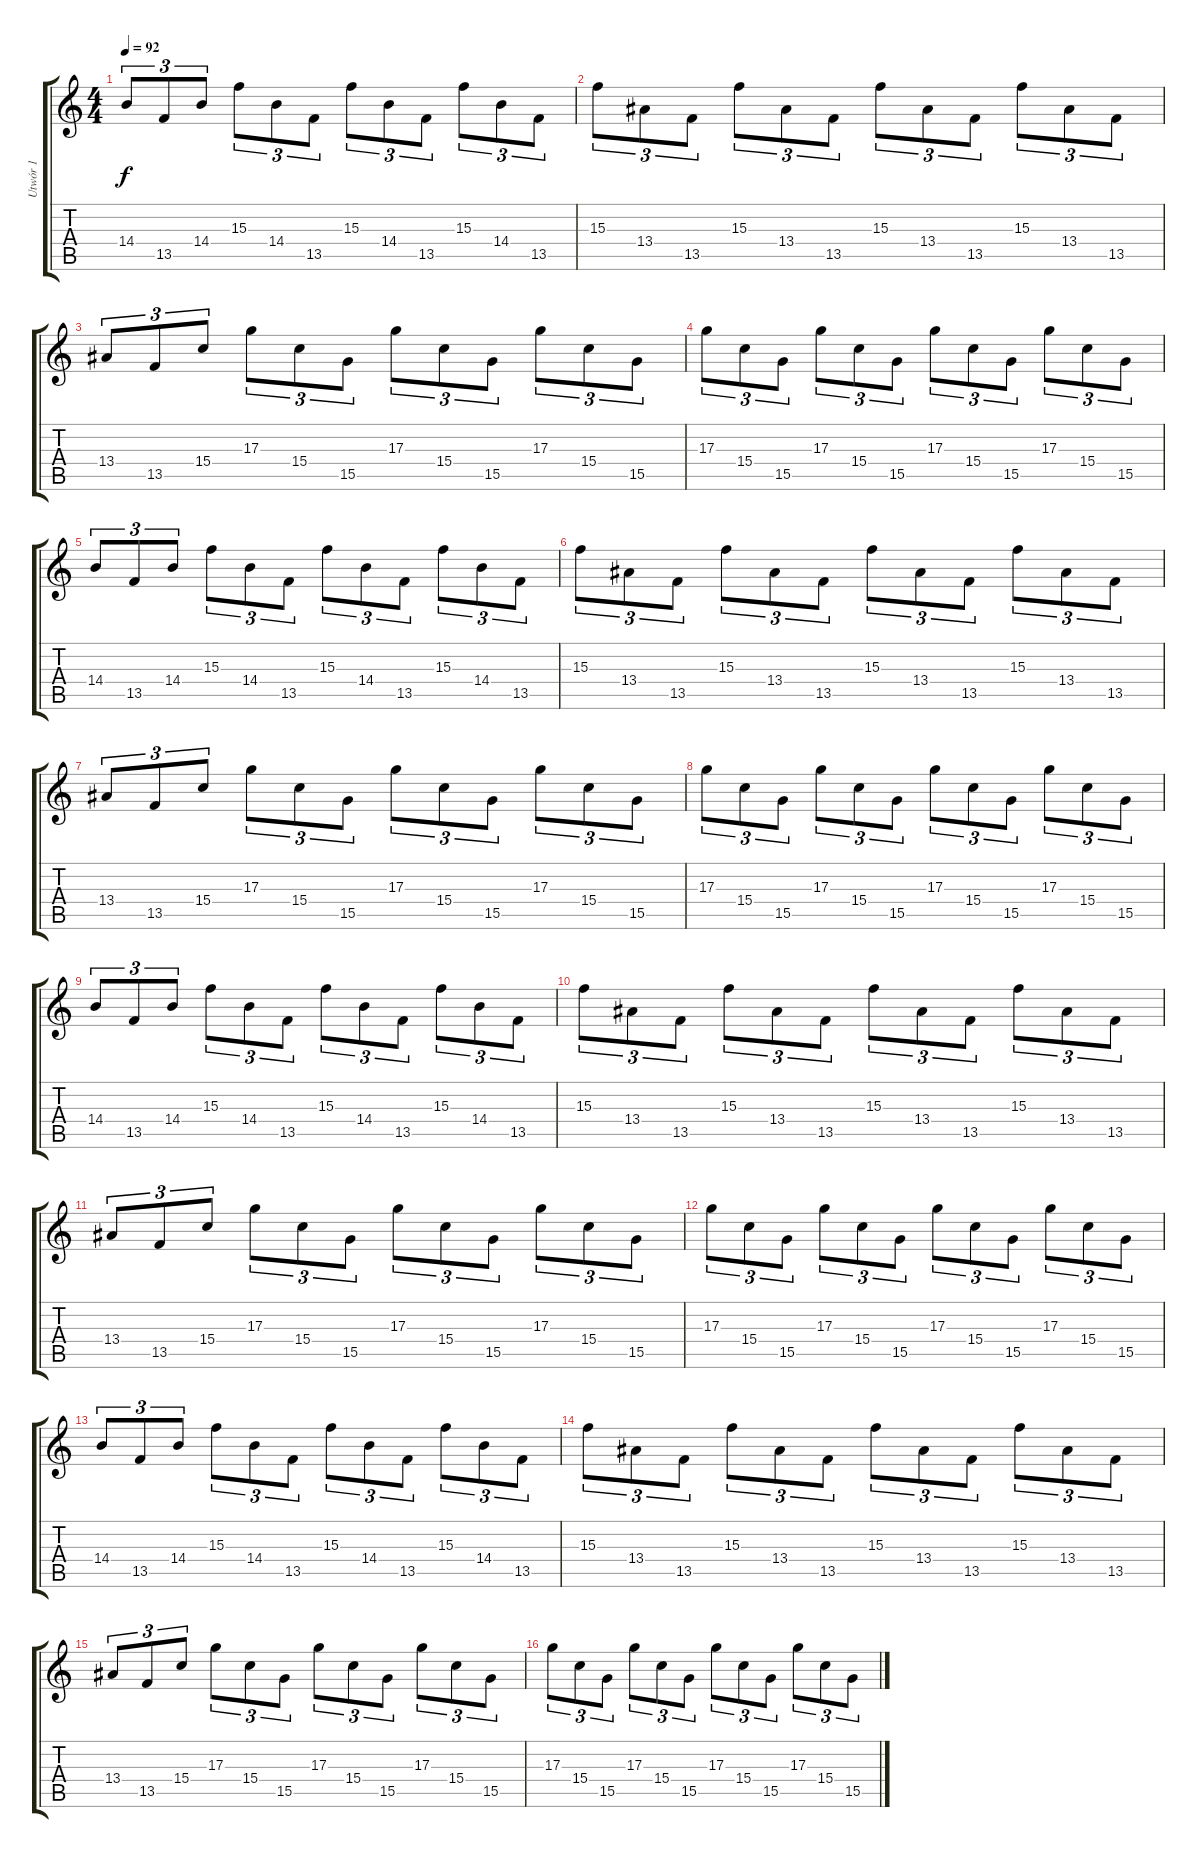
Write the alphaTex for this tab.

\track ("Utwór 1" "Utwór 1") {instrument electricguitarclean}
\staff {score tabs}
\tuning (B3 Gb3 D3 A2 E2 B1) {hide}
\ts (4 4)
\tempo 92
\clef g2
\ks c
14.4.8{tu (3 2) dy f} 13.5.8{tu (3 2)} 14.4.8{tu (3 2)} 15.3.8{tu (3 2)} 14.4.8{tu (3 2)} 13.5.8{tu (3 2)} 15.3.8{tu (3 2)} 14.4.8{tu (3 2)} 13.5.8{tu (3 2)} 15.3.8{tu (3 2)} 14.4.8{tu (3 2)} 13.5.8{tu (3 2)} |
15.3.8{tu (3 2)} 13.4.8{tu (3 2)} 13.5.8{tu (3 2)} 15.3.8{tu (3 2)} 13.4.8{tu (3 2)} 13.5.8{tu (3 2)} 15.3.8{tu (3 2)} 13.4.8{tu (3 2)} 13.5.8{tu (3 2)} 15.3.8{tu (3 2)} 13.4.8{tu (3 2)} 13.5.8{tu (3 2)} |
13.4.8{tu (3 2)} 13.5.8{tu (3 2)} 15.4.8{tu (3 2)} 17.3.8{tu (3 2)} 15.4.8{tu (3 2)} 15.5.8{tu (3 2)} 17.3.8{tu (3 2)} 15.4.8{tu (3 2)} 15.5.8{tu (3 2)} 17.3.8{tu (3 2)} 15.4.8{tu (3 2)} 15.5.8{tu (3 2)} |
17.3.8{tu (3 2)} 15.4.8{tu (3 2)} 15.5.8{tu (3 2)} 17.3.8{tu (3 2)} 15.4.8{tu (3 2)} 15.5.8{tu (3 2)} 17.3.8{tu (3 2)} 15.4.8{tu (3 2)} 15.5.8{tu (3 2)} 17.3.8{tu (3 2)} 15.4.8{tu (3 2)} 15.5.8{tu (3 2)} |
14.4.8{tu (3 2)} 13.5.8{tu (3 2)} 14.4.8{tu (3 2)} 15.3.8{tu (3 2)} 14.4.8{tu (3 2)} 13.5.8{tu (3 2)} 15.3.8{tu (3 2)} 14.4.8{tu (3 2)} 13.5.8{tu (3 2)} 15.3.8{tu (3 2)} 14.4.8{tu (3 2)} 13.5.8{tu (3 2)} |
15.3.8{tu (3 2)} 13.4.8{tu (3 2)} 13.5.8{tu (3 2)} 15.3.8{tu (3 2)} 13.4.8{tu (3 2)} 13.5.8{tu (3 2)} 15.3.8{tu (3 2)} 13.4.8{tu (3 2)} 13.5.8{tu (3 2)} 15.3.8{tu (3 2)} 13.4.8{tu (3 2)} 13.5.8{tu (3 2)} |
13.4.8{tu (3 2)} 13.5.8{tu (3 2)} 15.4.8{tu (3 2)} 17.3.8{tu (3 2)} 15.4.8{tu (3 2)} 15.5.8{tu (3 2)} 17.3.8{tu (3 2)} 15.4.8{tu (3 2)} 15.5.8{tu (3 2)} 17.3.8{tu (3 2)} 15.4.8{tu (3 2)} 15.5.8{tu (3 2)} |
17.3.8{tu (3 2)} 15.4.8{tu (3 2)} 15.5.8{tu (3 2)} 17.3.8{tu (3 2)} 15.4.8{tu (3 2)} 15.5.8{tu (3 2)} 17.3.8{tu (3 2)} 15.4.8{tu (3 2)} 15.5.8{tu (3 2)} 17.3.8{tu (3 2)} 15.4.8{tu (3 2)} 15.5.8{tu (3 2)} |
14.4.8{tu (3 2)} 13.5.8{tu (3 2)} 14.4.8{tu (3 2)} 15.3.8{tu (3 2)} 14.4.8{tu (3 2)} 13.5.8{tu (3 2)} 15.3.8{tu (3 2)} 14.4.8{tu (3 2)} 13.5.8{tu (3 2)} 15.3.8{tu (3 2)} 14.4.8{tu (3 2)} 13.5.8{tu (3 2)} |
15.3.8{tu (3 2)} 13.4.8{tu (3 2)} 13.5.8{tu (3 2)} 15.3.8{tu (3 2)} 13.4.8{tu (3 2)} 13.5.8{tu (3 2)} 15.3.8{tu (3 2)} 13.4.8{tu (3 2)} 13.5.8{tu (3 2)} 15.3.8{tu (3 2)} 13.4.8{tu (3 2)} 13.5.8{tu (3 2)} |
13.4.8{tu (3 2)} 13.5.8{tu (3 2)} 15.4.8{tu (3 2)} 17.3.8{tu (3 2)} 15.4.8{tu (3 2)} 15.5.8{tu (3 2)} 17.3.8{tu (3 2)} 15.4.8{tu (3 2)} 15.5.8{tu (3 2)} 17.3.8{tu (3 2)} 15.4.8{tu (3 2)} 15.5.8{tu (3 2)} |
17.3.8{tu (3 2)} 15.4.8{tu (3 2)} 15.5.8{tu (3 2)} 17.3.8{tu (3 2)} 15.4.8{tu (3 2)} 15.5.8{tu (3 2)} 17.3.8{tu (3 2)} 15.4.8{tu (3 2)} 15.5.8{tu (3 2)} 17.3.8{tu (3 2)} 15.4.8{tu (3 2)} 15.5.8{tu (3 2)} |
14.4.8{tu (3 2)} 13.5.8{tu (3 2)} 14.4.8{tu (3 2)} 15.3.8{tu (3 2)} 14.4.8{tu (3 2)} 13.5.8{tu (3 2)} 15.3.8{tu (3 2)} 14.4.8{tu (3 2)} 13.5.8{tu (3 2)} 15.3.8{tu (3 2)} 14.4.8{tu (3 2)} 13.5.8{tu (3 2)} |
15.3.8{tu (3 2)} 13.4.8{tu (3 2)} 13.5.8{tu (3 2)} 15.3.8{tu (3 2)} 13.4.8{tu (3 2)} 13.5.8{tu (3 2)} 15.3.8{tu (3 2)} 13.4.8{tu (3 2)} 13.5.8{tu (3 2)} 15.3.8{tu (3 2)} 13.4.8{tu (3 2)} 13.5.8{tu (3 2)} |
13.4.8{tu (3 2)} 13.5.8{tu (3 2)} 15.4.8{tu (3 2)} 17.3.8{tu (3 2)} 15.4.8{tu (3 2)} 15.5.8{tu (3 2)} 17.3.8{tu (3 2)} 15.4.8{tu (3 2)} 15.5.8{tu (3 2)} 17.3.8{tu (3 2)} 15.4.8{tu (3 2)} 15.5.8{tu (3 2)} |
17.3.8{tu (3 2)} 15.4.8{tu (3 2)} 15.5.8{tu (3 2)} 17.3.8{tu (3 2)} 15.4.8{tu (3 2)} 15.5.8{tu (3 2)} 17.3.8{tu (3 2)} 15.4.8{tu (3 2)} 15.5.8{tu (3 2)} 17.3.8{tu (3 2)} 15.4.8{tu (3 2)} 15.5.8{tu (3 2)}
